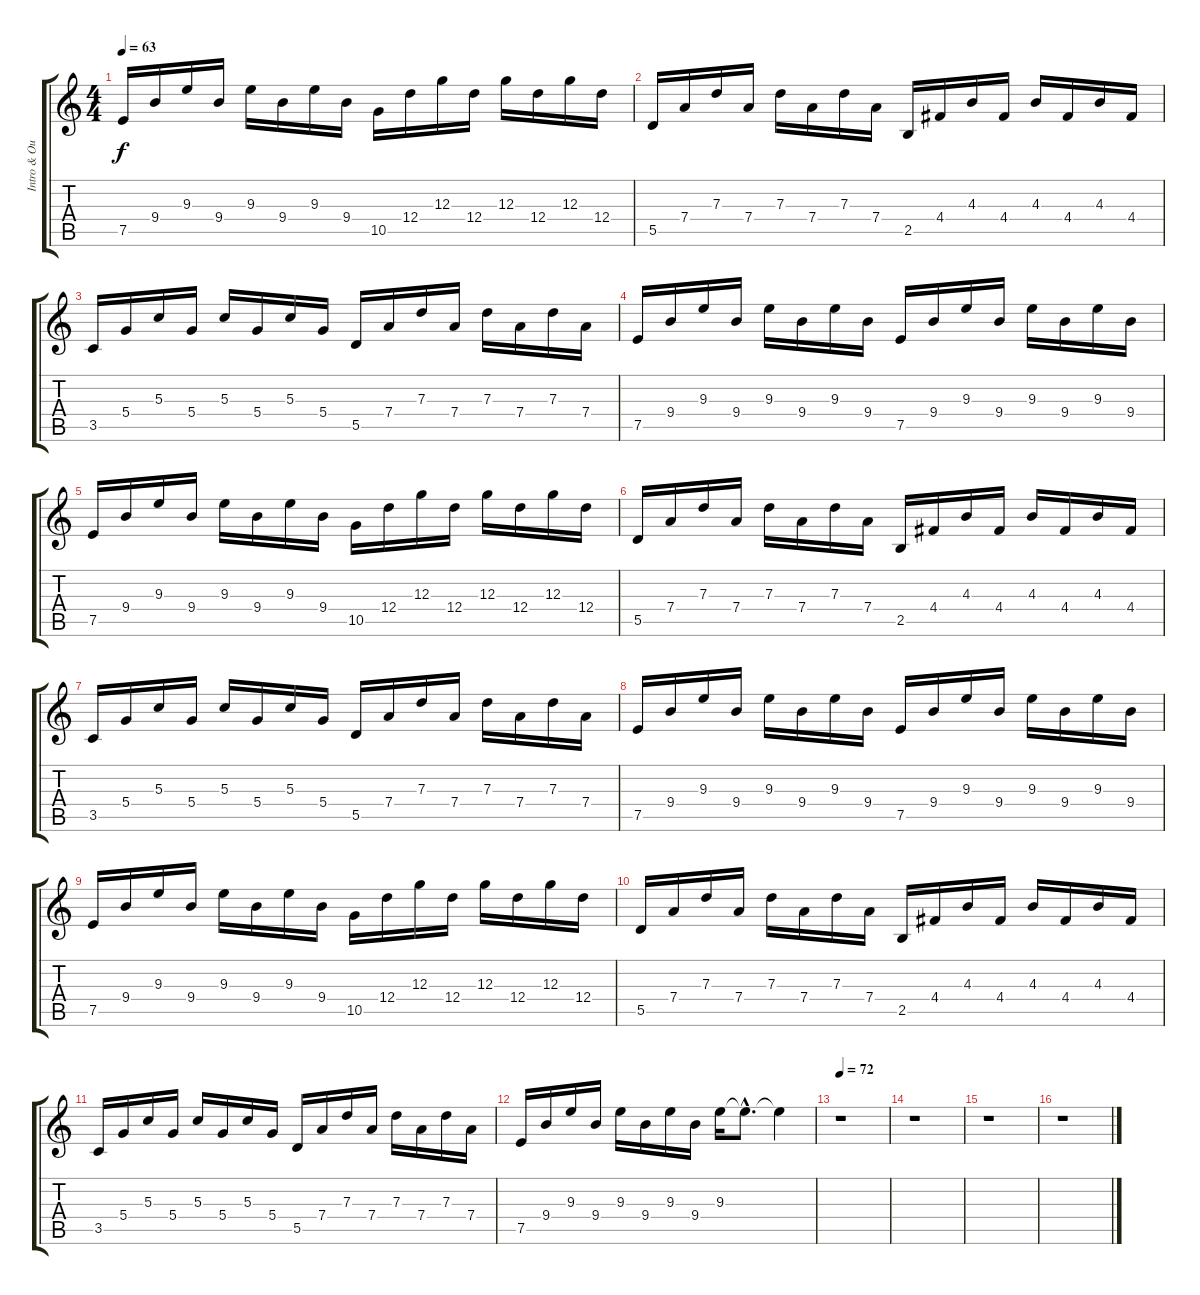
\track ("Intro & Outro (clean)" "Intro & Ou") {instrument electricguitarclean}
\staff {score tabs}
\tuning (E4 B3 G3 D3 A2 E2) {hide}
\ts (4 4)
\tempo 63
\clef g2
\ks c
7.5.16{dy f} 9.4.16 9.3.16 9.4.16 9.3.16 9.4.16 9.3.16 9.4.16 10.5.16 12.4.16 12.3.16 12.4.16 12.3.16 12.4.16 12.3.16 12.4.16 |
5.5.16 7.4.16 7.3.16 7.4.16 7.3.16 7.4.16 7.3.16 7.4.16 2.5.16 4.4.16 4.3.16 4.4.16 4.3.16 4.4.16 4.3.16 4.4.16 |
3.5.16 5.4.16 5.3.16 5.4.16 5.3.16 5.4.16 5.3.16 5.4.16 5.5.16 7.4.16 7.3.16 7.4.16 7.3.16 7.4.16 7.3.16 7.4.16 |
7.5.16 9.4.16 9.3.16 9.4.16 9.3.16 9.4.16 9.3.16 9.4.16 7.5.16 9.4.16 9.3.16 9.4.16 9.3.16 9.4.16 9.3.16 9.4.16 |
7.5.16 9.4.16 9.3.16 9.4.16 9.3.16 9.4.16 9.3.16 9.4.16 10.5.16 12.4.16 12.3.16 12.4.16 12.3.16 12.4.16 12.3.16 12.4.16 |
5.5.16 7.4.16 7.3.16 7.4.16 7.3.16 7.4.16 7.3.16 7.4.16 2.5.16 4.4.16 4.3.16 4.4.16 4.3.16 4.4.16 4.3.16 4.4.16 |
3.5.16 5.4.16 5.3.16 5.4.16 5.3.16 5.4.16 5.3.16 5.4.16 5.5.16 7.4.16 7.3.16 7.4.16 7.3.16 7.4.16 7.3.16 7.4.16 |
7.5.16 9.4.16 9.3.16 9.4.16 9.3.16 9.4.16 9.3.16 9.4.16 7.5.16 9.4.16 9.3.16 9.4.16 9.3.16 9.4.16 9.3.16 9.4.16 |
7.5.16 9.4.16 9.3.16 9.4.16 9.3.16 9.4.16 9.3.16 9.4.16 10.5.16 12.4.16 12.3.16 12.4.16 12.3.16 12.4.16 12.3.16 12.4.16 |
5.5.16 7.4.16 7.3.16 7.4.16 7.3.16 7.4.16 7.3.16 7.4.16 2.5.16 4.4.16 4.3.16 4.4.16 4.3.16 4.4.16 4.3.16 4.4.16 |
3.5.16 5.4.16 5.3.16 5.4.16 5.3.16 5.4.16 5.3.16 5.4.16 5.5.16 7.4.16 7.3.16 7.4.16 7.3.16 7.4.16 7.3.16 7.4.16 |
7.5.16 9.4.16 9.3.16 9.4.16 9.3.16 9.4.16 9.3.16 9.4.16 9.3.16 9.3{hac t}.8{d} 9.3{t}.4 |
\tempo 72
r.1 |
r.1 |
r.1 |
r.1
